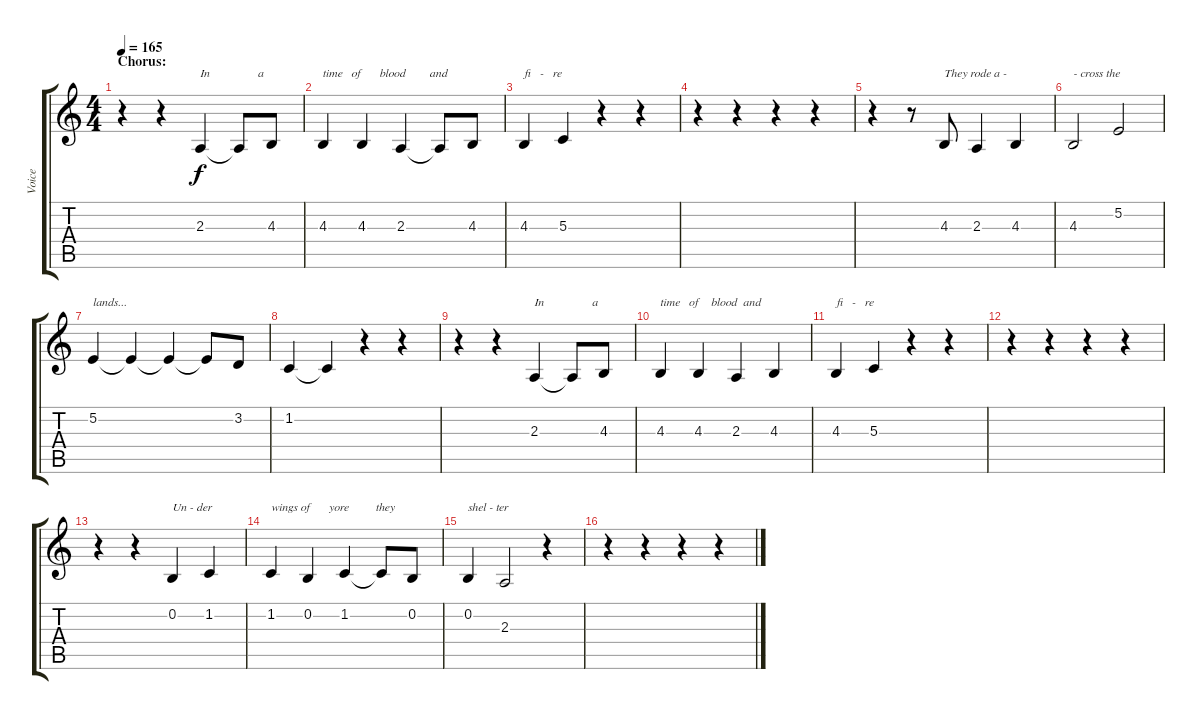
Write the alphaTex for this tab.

\track ("Voice" "Voice") {instrument violin}
\staff {score tabs}
\tuning (E4 B3 G3 D3 A2 E2) {hide}
\ts (4 4)
\section ("" "Chorus:")
\tempo 165
\clef g2
\ks c
r.4{dy f} r.4 2.3.4{txt "In                a"} 2.3{t}.8 4.3.8 |
4.3.4{txt "time   of      blood        and"} 4.3.4 2.3.4 2.3{t}.8 4.3.8 |
4.3.4{txt "fi   -   re"} 5.3.4 r.4 r.4 |
r.4 r.4 r.4 r.4 |
r.4 r.8 4.3.8{txt "They rode a -"} 2.3.4 4.3.4 |
4.3.2{txt "- cross the"} 5.2.2 |
5.2.4{txt "lands..."} 5.2{t}.4 5.2{t}.4 5.2{t}.8 3.2.8 |
1.2.4 1.2{t}.4 r.4 r.4 |
r.4 r.4 2.3.4{txt "In                a"} 2.3{t}.8 4.3.8 |
4.3.4{txt "time   of    blood  and"} 4.3.4 2.3.4 4.3.4 |
4.3.4{txt "fi   -   re"} 5.3.4 r.4 r.4 |
r.4 r.4 r.4 r.4 |
r.4 r.4 0.2.4{txt "Un - der"} 1.2.4 |
1.2.4{txt "wings of      yore         they"} 0.2.4 1.2.4 1.2{t}.8 0.2.8 |
0.2.4{txt "shel - ter"} 2.3.2 r.4 |
r.4 r.4 r.4 r.4
